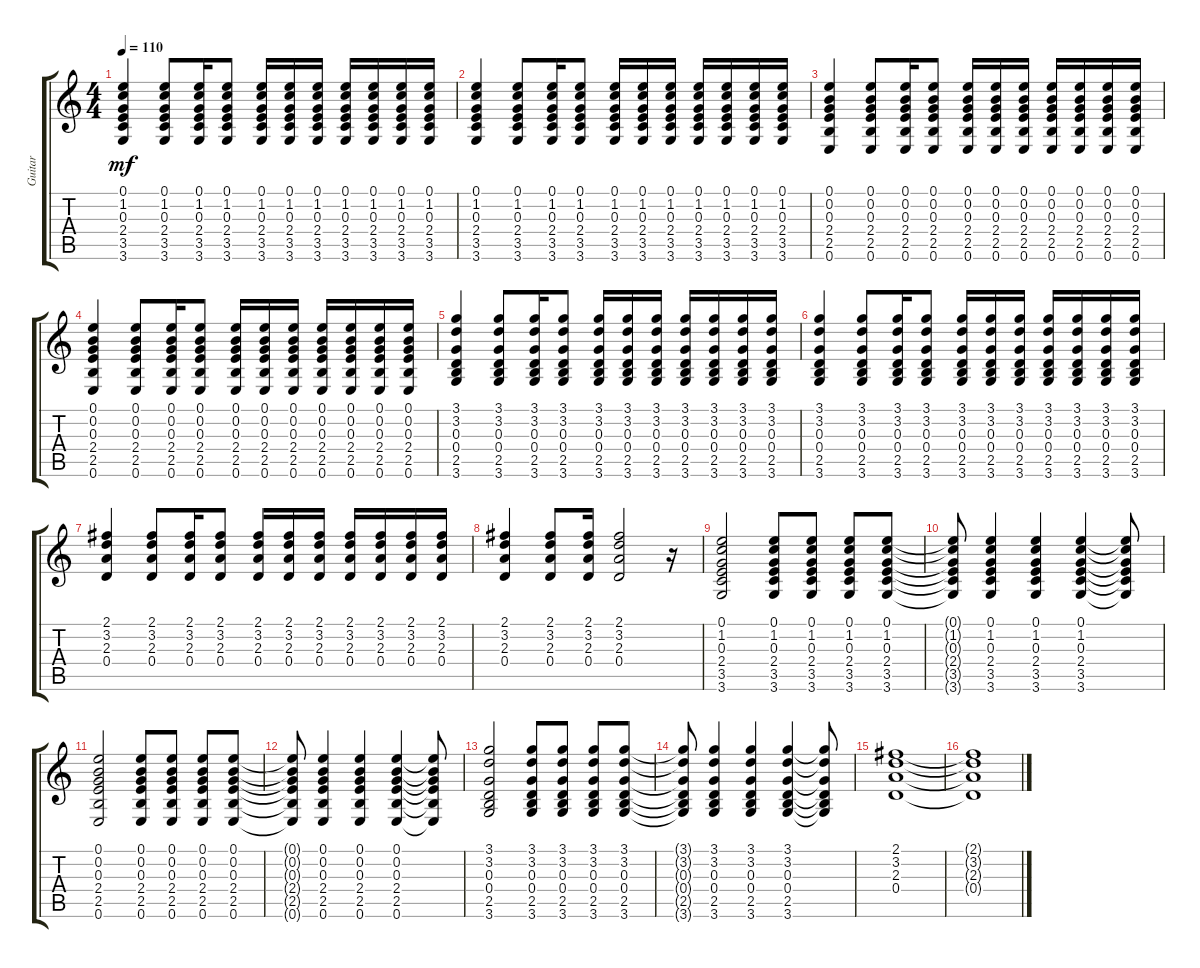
\track ("Guitar" "Guitar") {instrument acousticguitarsteel}
\staff {score tabs}
\tuning (E4 B3 G3 D3 A2 E2) {hide}
\ts (4 4)
\tempo 110
\clef g2
\ks c
(0.1 1.2 0.3 2.4 3.5 3.6).4{dy mf} (0.1 1.2 0.3 2.4 3.5 3.6).8 (0.1 1.2 0.3 2.4 3.5 3.6).16 (0.1 1.2 0.3 2.4 3.5 3.6).8 (0.1 1.2 0.3 2.4 3.5 3.6).16 (0.1 1.2 0.3 2.4 3.5 3.6).16 (0.1 1.2 0.3 2.4 3.5 3.6).16 (0.1 1.2 0.3 2.4 3.5 3.6).16 (0.1 1.2 0.3 2.4 3.5 3.6).16 (0.1 1.2 0.3 2.4 3.5 3.6).16 (0.1 1.2 0.3 2.4 3.5 3.6).16 |
(0.1 1.2 0.3 2.4 3.5 3.6).4 (0.1 1.2 0.3 2.4 3.5 3.6).8 (0.1 1.2 0.3 2.4 3.5 3.6).16 (0.1 1.2 0.3 2.4 3.5 3.6).8 (0.1 1.2 0.3 2.4 3.5 3.6).16 (0.1 1.2 0.3 2.4 3.5 3.6).16 (0.1 1.2 0.3 2.4 3.5 3.6).16 (0.1 1.2 0.3 2.4 3.5 3.6).16 (0.1 1.2 0.3 2.4 3.5 3.6).16 (0.1 1.2 0.3 2.4 3.5 3.6).16 (0.1 1.2 0.3 2.4 3.5 3.6).16 |
(0.1 0.2 0.3 2.4 2.5 0.6).4 (0.1 0.2 0.3 2.4 2.5 0.6).8 (0.1 0.2 0.3 2.4 2.5 0.6).16 (0.1 0.2 0.3 2.4 2.5 0.6).8 (0.1 0.2 0.3 2.4 2.5 0.6).16 (0.1 0.2 0.3 2.4 2.5 0.6).16 (0.1 0.2 0.3 2.4 2.5 0.6).16 (0.1 0.2 0.3 2.4 2.5 0.6).16 (0.1 0.2 0.3 2.4 2.5 0.6).16 (0.1 0.2 0.3 2.4 2.5 0.6).16 (0.1 0.2 0.3 2.4 2.5 0.6).16 |
(0.1 0.2 0.3 2.4 2.5 0.6).4 (0.1 0.2 0.3 2.4 2.5 0.6).8 (0.1 0.2 0.3 2.4 2.5 0.6).16 (0.1 0.2 0.3 2.4 2.5 0.6).8 (0.1 0.2 0.3 2.4 2.5 0.6).16 (0.1 0.2 0.3 2.4 2.5 0.6).16 (0.1 0.2 0.3 2.4 2.5 0.6).16 (0.1 0.2 0.3 2.4 2.5 0.6).16 (0.1 0.2 0.3 2.4 2.5 0.6).16 (0.1 0.2 0.3 2.4 2.5 0.6).16 (0.1 0.2 0.3 2.4 2.5 0.6).16 |
(3.1 3.2 0.3 0.4 2.5 3.6).4 (3.1 3.2 0.3 0.4 2.5 3.6).8 (3.1 3.2 0.3 0.4 2.5 3.6).16 (3.1 3.2 0.3 0.4 2.5 3.6).8 (3.1 3.2 0.3 0.4 2.5 3.6).16 (3.1 3.2 0.3 0.4 2.5 3.6).16 (3.1 3.2 0.3 0.4 2.5 3.6).16 (3.1 3.2 0.3 0.4 2.5 3.6).16 (3.1 3.2 0.3 0.4 2.5 3.6).16 (3.1 3.2 0.3 0.4 2.5 3.6).16 (3.1 3.2 0.3 0.4 2.5 3.6).16 |
(3.1 3.2 0.3 0.4 2.5 3.6).4 (3.1 3.2 0.3 0.4 2.5 3.6).8 (3.1 3.2 0.3 0.4 2.5 3.6).16 (3.1 3.2 0.3 0.4 2.5 3.6).8 (3.1 3.2 0.3 0.4 2.5 3.6).16 (3.1 3.2 0.3 0.4 2.5 3.6).16 (3.1 3.2 0.3 0.4 2.5 3.6).16 (3.1 3.2 0.3 0.4 2.5 3.6).16 (3.1 3.2 0.3 0.4 2.5 3.6).16 (3.1 3.2 0.3 0.4 2.5 3.6).16 (3.1 3.2 0.3 0.4 2.5 3.6).16 |
(2.1 3.2 2.3 0.4).4 (2.1 3.2 2.3 0.4).8 (2.1 3.2 2.3 0.4).16 (2.1 3.2 2.3 0.4).8 (2.1 3.2 2.3 0.4).16 (2.1 3.2 2.3 0.4).16 (2.1 3.2 2.3 0.4).16 (2.1 3.2 2.3 0.4).16 (2.1 3.2 2.3 0.4).16 (2.1 3.2 2.3 0.4).16 (2.1 3.2 2.3 0.4).16 |
(2.1 3.2 2.3 0.4).4 (2.1 3.2 2.3 0.4).8 (2.1 3.2 2.3 0.4).16 (2.1 3.2 2.3 0.4).2 r.16 |
(0.1 1.2 0.3 2.4 3.5 3.6).2 (0.1 1.2 0.3 2.4 3.5 3.6).8 (0.1 1.2 0.3 2.4 3.5 3.6).8 (0.1 1.2 0.3 2.4 3.5 3.6).8 (0.1 1.2 0.3 2.4 3.5 3.6).8 |
(0.1{t} 1.2{t} 0.3{t} 2.4{t} 3.5{t} 3.6{t}).8 (0.1 1.2 0.3 2.4 3.5 3.6).4 (0.1 1.2 0.3 2.4 3.5 3.6).4 (0.1 1.2 0.3 2.4 3.5 3.6).4 (0.1{t} 1.2{t} 0.3{t} 2.4{t} 3.5{t} 3.6{t}).8 |
(0.1 0.2 0.3 2.4 2.5 0.6).2 (0.1 0.2 0.3 2.4 2.5 0.6).8 (0.1 0.2 0.3 2.4 2.5 0.6).8 (0.1 0.2 0.3 2.4 2.5 0.6).8 (0.1 0.2 0.3 2.4 2.5 0.6).8 |
(0.1{t} 0.2{t} 0.3{t} 2.4{t} 2.5{t} 0.6{t}).8 (0.1 0.2 0.3 2.4 2.5 0.6).4 (0.1 0.2 0.3 2.4 2.5 0.6).4 (0.1 0.2 0.3 2.4 2.5 0.6).4 (0.1{t} 0.2{t} 0.3{t} 2.4{t} 2.5{t} 0.6{t}).8 |
(3.1 3.2 0.3 0.4 2.5 3.6).2 (3.1 3.2 0.3 0.4 2.5 3.6).8 (3.1 3.2 0.3 0.4 2.5 3.6).8 (3.1 3.2 0.3 0.4 2.5 3.6).8 (3.1 3.2 0.3 0.4 2.5 3.6).8 |
(3.1{t} 3.2{t} 0.3{t} 0.4{t} 2.5{t} 3.6{t}).8 (3.1 3.2 0.3 0.4 2.5 3.6).4 (3.1 3.2 0.3 0.4 2.5 3.6).4 (3.1 3.2 0.3 0.4 2.5 3.6).4 (3.1{t} 3.2{t} 0.3{t} 0.4{t} 2.5{t} 3.6{t}).8 |
(2.1 3.2 2.3 0.4).1 |
(2.1{t} 3.2{t} 2.3{t} 0.4{t}).1
